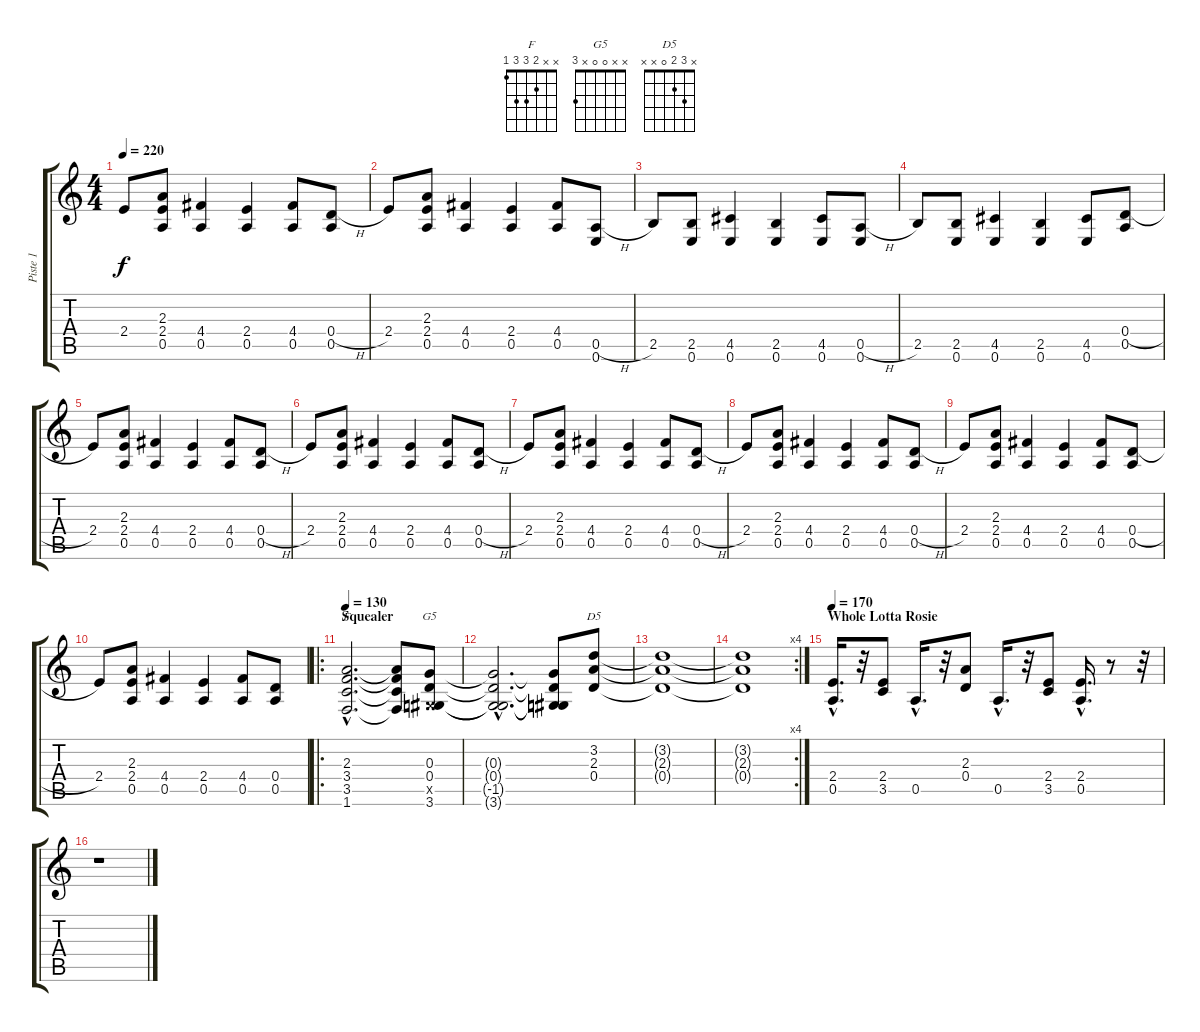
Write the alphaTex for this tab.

\track ("Piste 1" "Piste 1") {instrument overdrivenguitar}
\staff {score tabs}
\tuning (E4 B3 G3 D3 A2 E2) {hide}
\chord ("F" x x 2 3 3 1)
\chord ("G5" x x 0 0 x 3)
\chord ("D5" x 3 2 0 x x)
\ts (4 4)
\tempo 220
\clef g2
\ks c
2.4.8{dy f} (2.3 2.4 0.5).8 (4.4 0.5).4 (2.4 0.5).4 (4.4 0.5).8 (0.4{h} 0.5).8 |
2.4.8 (2.3 2.4 0.5).8 (4.4 0.5).4 (2.4 0.5).4 (4.4 0.5).8 (0.5{h} 0.6).8 |
2.5.8 (2.5 0.6).8 (4.5 0.6).4 (2.5 0.6).4 (4.5 0.6).8 (0.5{h} 0.6).8 |
2.5.8 (2.5 0.6).8 (4.5 0.6).4 (2.5 0.6).4 (4.5 0.6).8 (0.4{h} 0.5).8 |
2.4.8 (2.3 2.4 0.5).8 (4.4 0.5).4 (2.4 0.5).4 (4.4 0.5).8 (0.4{h} 0.5).8 |
2.4.8 (2.3 2.4 0.5).8 (4.4 0.5).4 (2.4 0.5).4 (4.4 0.5).8 (0.4{h} 0.5).8 |
2.4.8 (2.3 2.4 0.5).8 (4.4 0.5).4 (2.4 0.5).4 (4.4 0.5).8 (0.4{h} 0.5).8 |
2.4.8 (2.3 2.4 0.5).8 (4.4 0.5).4 (2.4 0.5).4 (4.4 0.5).8 (0.4{h} 0.5).8 |
2.4.8 (2.3 2.4 0.5).8 (4.4 0.5).4 (2.4 0.5).4 (4.4 0.5).8 (0.4{h} 0.5).8 |
2.4.8 (2.3 2.4 0.5).8 (4.4 0.5).4 (2.4 0.5).4 (4.4 0.5).8 (0.4 0.5).8 |
\ro
\section ("" "Squealer")
\tempo 130
(2.3{hac} 3.4{hac} 3.5{hac} 1.6{hac}).2{d ch "F"} (2.3{t} 3.4{t} 3.5{t} 1.6{t}).8 (0.3 0.4 -1.5{x} 3.6).8{ch "G5"} |
(0.3{hac t} 0.4{hac t} -1.5{hac t} 3.6{hac t}).2{d} (0.3{t} 0.4{t} -1.5{t} 3.6{t}).8 (3.2 2.3 0.4).8{ch "D5"} |
(3.2{t} 2.3{t} 0.4{t}).1 |
\rc 4
(3.2{t} 2.3{t} 0.4{t}).1 |
\section ("" "Whole Lotta Rosie")
\tempo 170
(2.4{hac} 0.5{hac}).16{d} r.32 (2.4 3.5).8 0.5{hac}.16{d} r.32 (2.3 0.4).8 0.5{hac}.16{d} r.32 (2.4 3.5).8 (2.4{hac} 0.5{hac}).16{d} r.8 r.32 |
r.1
